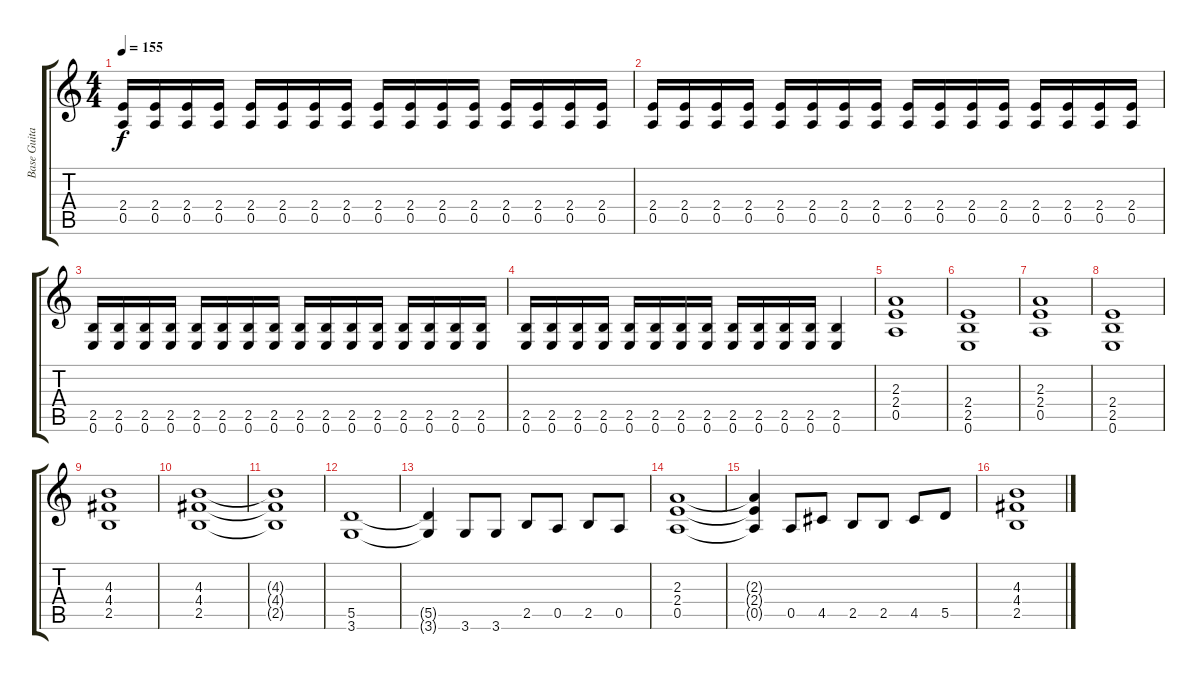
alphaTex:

\track ("Base Guitar" "Base Guita") {instrument distortionguitar}
\staff {score tabs}
\tuning (E4 B3 G3 D3 A2 E2) {hide}
\ts (4 4)
\tempo 155
\clef g2
\ks c
(2.4 0.5).16{dy f} (2.4 0.5).16 (2.4 0.5).16 (2.4 0.5).16 (2.4 0.5).16 (2.4 0.5).16 (2.4 0.5).16 (2.4 0.5).16 (2.4 0.5).16 (2.4 0.5).16 (2.4 0.5).16 (2.4 0.5).16 (2.4 0.5).16 (2.4 0.5).16 (2.4 0.5).16 (2.4 0.5).16 |
(2.4 0.5).16 (2.4 0.5).16 (2.4 0.5).16 (2.4 0.5).16 (2.4 0.5).16 (2.4 0.5).16 (2.4 0.5).16 (2.4 0.5).16 (2.4 0.5).16 (2.4 0.5).16 (2.4 0.5).16 (2.4 0.5).16 (2.4 0.5).16 (2.4 0.5).16 (2.4 0.5).16 (2.4 0.5).16 |
(2.5 0.6).16 (2.5 0.6).16 (2.5 0.6).16 (2.5 0.6).16 (2.5 0.6).16 (2.5 0.6).16 (2.5 0.6).16 (2.5 0.6).16 (2.5 0.6).16 (2.5 0.6).16 (2.5 0.6).16 (2.5 0.6).16 (2.5 0.6).16 (2.5 0.6).16 (2.5 0.6).16 (2.5 0.6).16 |
(2.5 0.6).16 (2.5 0.6).16 (2.5 0.6).16 (2.5 0.6).16 (2.5 0.6).16 (2.5 0.6).16 (2.5 0.6).16 (2.5 0.6).16 (2.5 0.6).16 (2.5 0.6).16 (2.5 0.6).16 (2.5 0.6).16 (2.5 0.6).4 |
(2.3 2.4 0.5).1 |
(2.4 2.5 0.6).1 |
(2.3 2.4 0.5).1 |
(2.4 2.5 0.6).1 |
(4.3 4.4 2.5).1 |
(4.3 4.4 2.5).1 |
(4.3{t} 4.4{t} 2.5{t}).1 |
(5.5 3.6).1 |
(5.5{t} 3.6{t}).4 3.6.8 3.6.8 2.5.8 0.5.8 2.5.8 0.5.8 |
(2.3 2.4 0.5).1 |
(2.3{t} 2.4{t} 0.5{t}).4 0.5.8 4.5.8 2.5.8 2.5.8 4.5.8 5.5.8 |
(4.3 4.4 2.5).1
